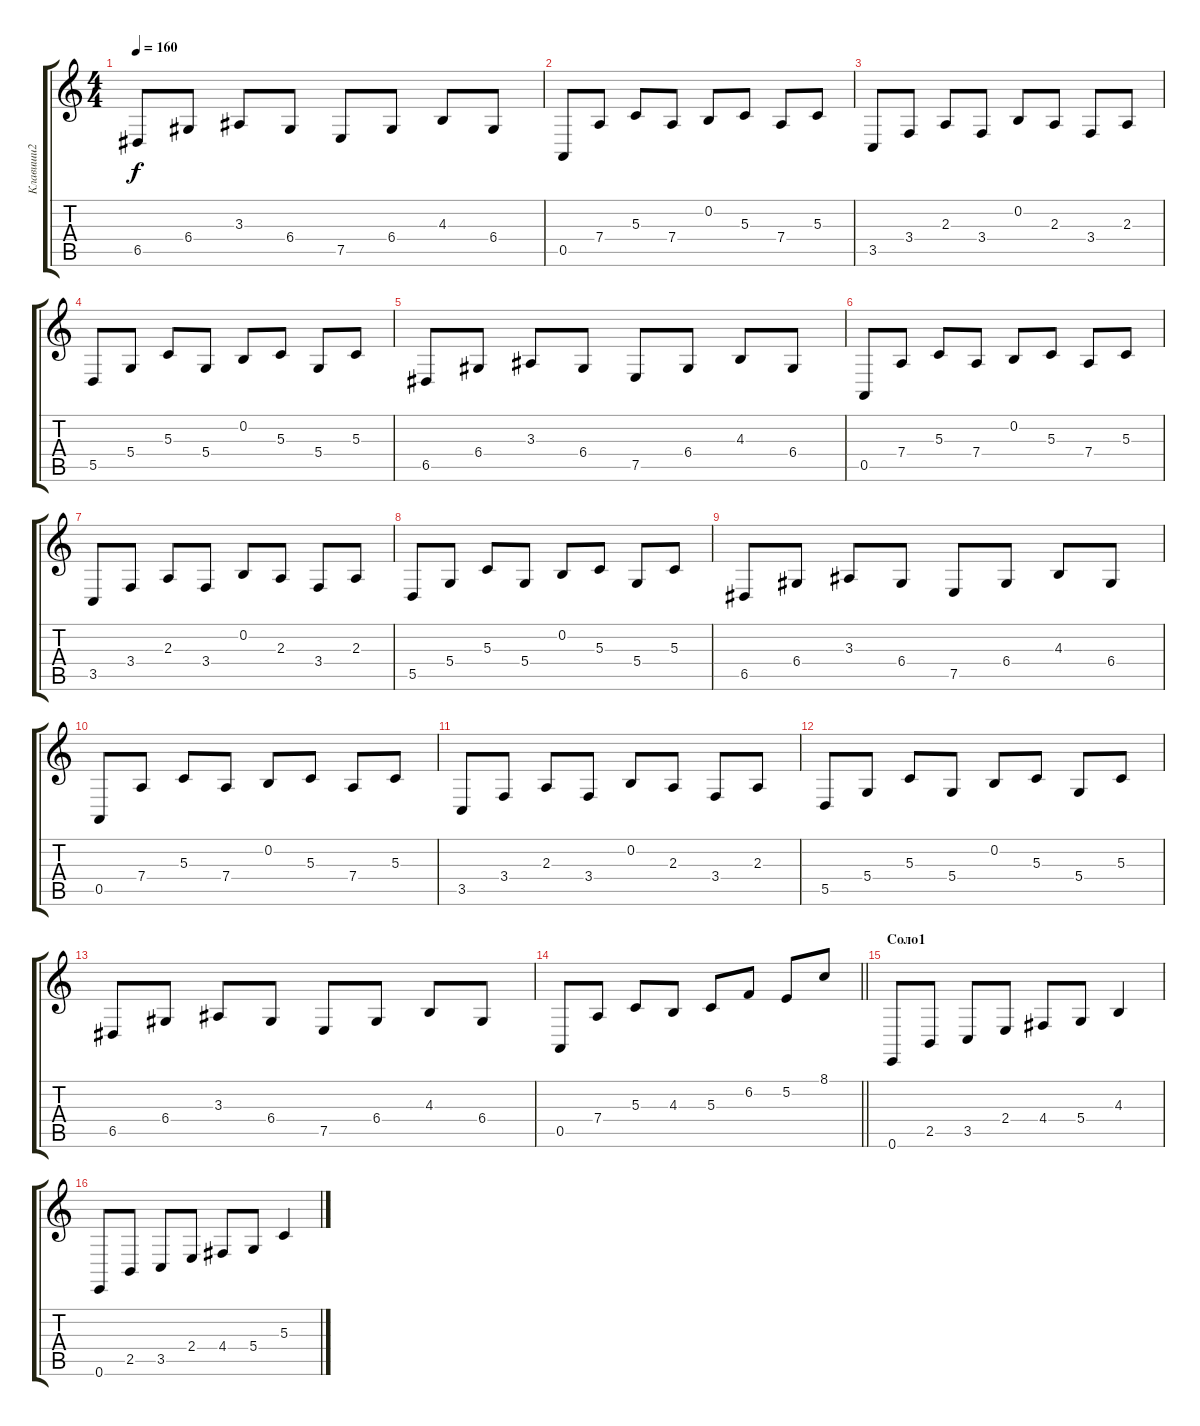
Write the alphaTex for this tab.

\track ("Клавиши2" "Клавиши2") {instrument brightacousticpiano}
\staff {score tabs}
\tuning (E4 B3 G3 D3 A2 E2) {hide}
\ts (4 4)
\tempo 160
\clef g2
\ks c
6.5.8{dy f} 6.4.8 3.3.8 6.4.8 7.5.8 6.4.8 4.3.8 6.4.8 |
0.5.8{volume 16} 7.4.8 5.3.8 7.4.8 0.2.8 5.3.8 7.4.8 5.3.8 |
3.5.8 3.4.8 2.3.8 3.4.8 0.2.8 2.3.8 3.4.8 2.3.8 |
5.5.8 5.4.8 5.3.8 5.4.8 0.2.8 5.3.8 5.4.8 5.3.8 |
6.5.8 6.4.8 3.3.8 6.4.8 7.5.8 6.4.8 4.3.8 6.4.8 |
0.5.8{volume 16} 7.4.8 5.3.8 7.4.8 0.2.8 5.3.8 7.4.8 5.3.8 |
3.5.8 3.4.8 2.3.8 3.4.8 0.2.8 2.3.8 3.4.8 2.3.8 |
5.5.8 5.4.8 5.3.8 5.4.8 0.2.8 5.3.8 5.4.8 5.3.8 |
6.5.8 6.4.8 3.3.8 6.4.8 7.5.8 6.4.8 4.3.8 6.4.8 |
0.5.8{volume 16} 7.4.8 5.3.8 7.4.8 0.2.8 5.3.8 7.4.8 5.3.8 |
3.5.8 3.4.8 2.3.8 3.4.8 0.2.8 2.3.8 3.4.8 2.3.8 |
5.5.8 5.4.8 5.3.8 5.4.8 0.2.8 5.3.8 5.4.8 5.3.8 |
6.5.8 6.4.8 3.3.8 6.4.8 7.5.8 6.4.8 4.3.8 6.4.8 |
\barLineRight lightlight
0.5.8 7.4.8 5.3.8 4.3.8 5.3.8 6.2.8 5.2.8 8.1.8 |
\section ("" "Соло1")
0.6.8{volume 13} 2.5.8 3.5.8 2.4.8 4.4.8 5.4.8 4.3.4 |
0.6.8 2.5.8 3.5.8 2.4.8 4.4.8 5.4.8 5.3.4
